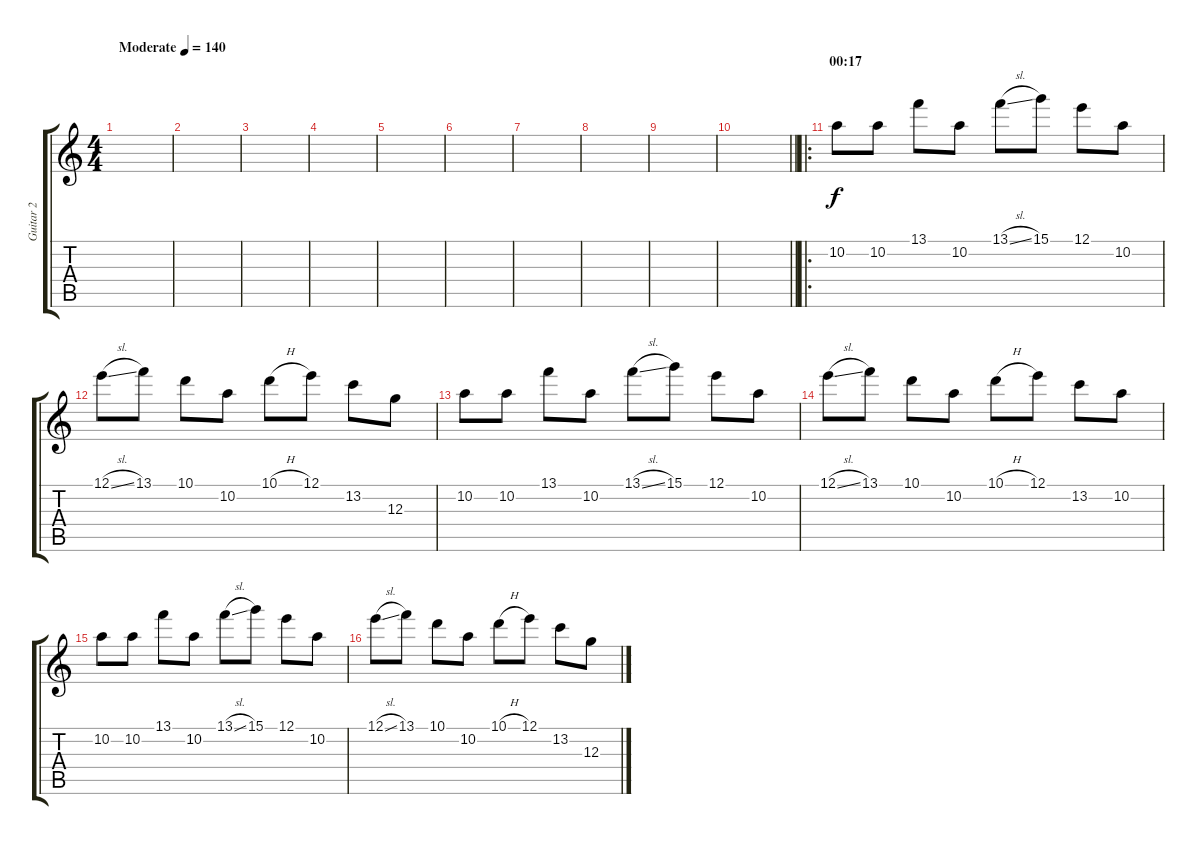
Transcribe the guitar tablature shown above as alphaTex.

\track ("Guitar 2" "Guitar 2") {instrument overdrivenguitar}
\staff {score tabs}
\tuning (E4 B3 G3 D3 A2 D2) {hide}
\ts (4 4)
\tempo (140 "Moderate")
\clef g2
\ks c
|
|
|
|
|
|
|
|
|
\barLineRight lightlight
|
\ro
\section ("" "00:17")
10.2.8 10.2.8 13.1.8 10.2.8 13.1{sl}.8 15.1.8 12.1.8 10.2.8 |
12.1{sl}.8 13.1.8 10.1.8 10.2.8 10.1{h}.8 12.1.8 13.2.8 12.3.8 |
10.2.8 10.2.8 13.1.8 10.2.8 13.1{sl}.8 15.1.8 12.1.8 10.2.8 |
12.1{sl}.8 13.1.8 10.1.8 10.2.8 10.1{h}.8 12.1.8 13.2.8 10.2.8 |
10.2.8 10.2.8 13.1.8 10.2.8 13.1{sl}.8 15.1.8 12.1.8 10.2.8 |
12.1{sl}.8 13.1.8 10.1.8 10.2.8 10.1{h}.8 12.1.8 13.2.8 12.3.8
